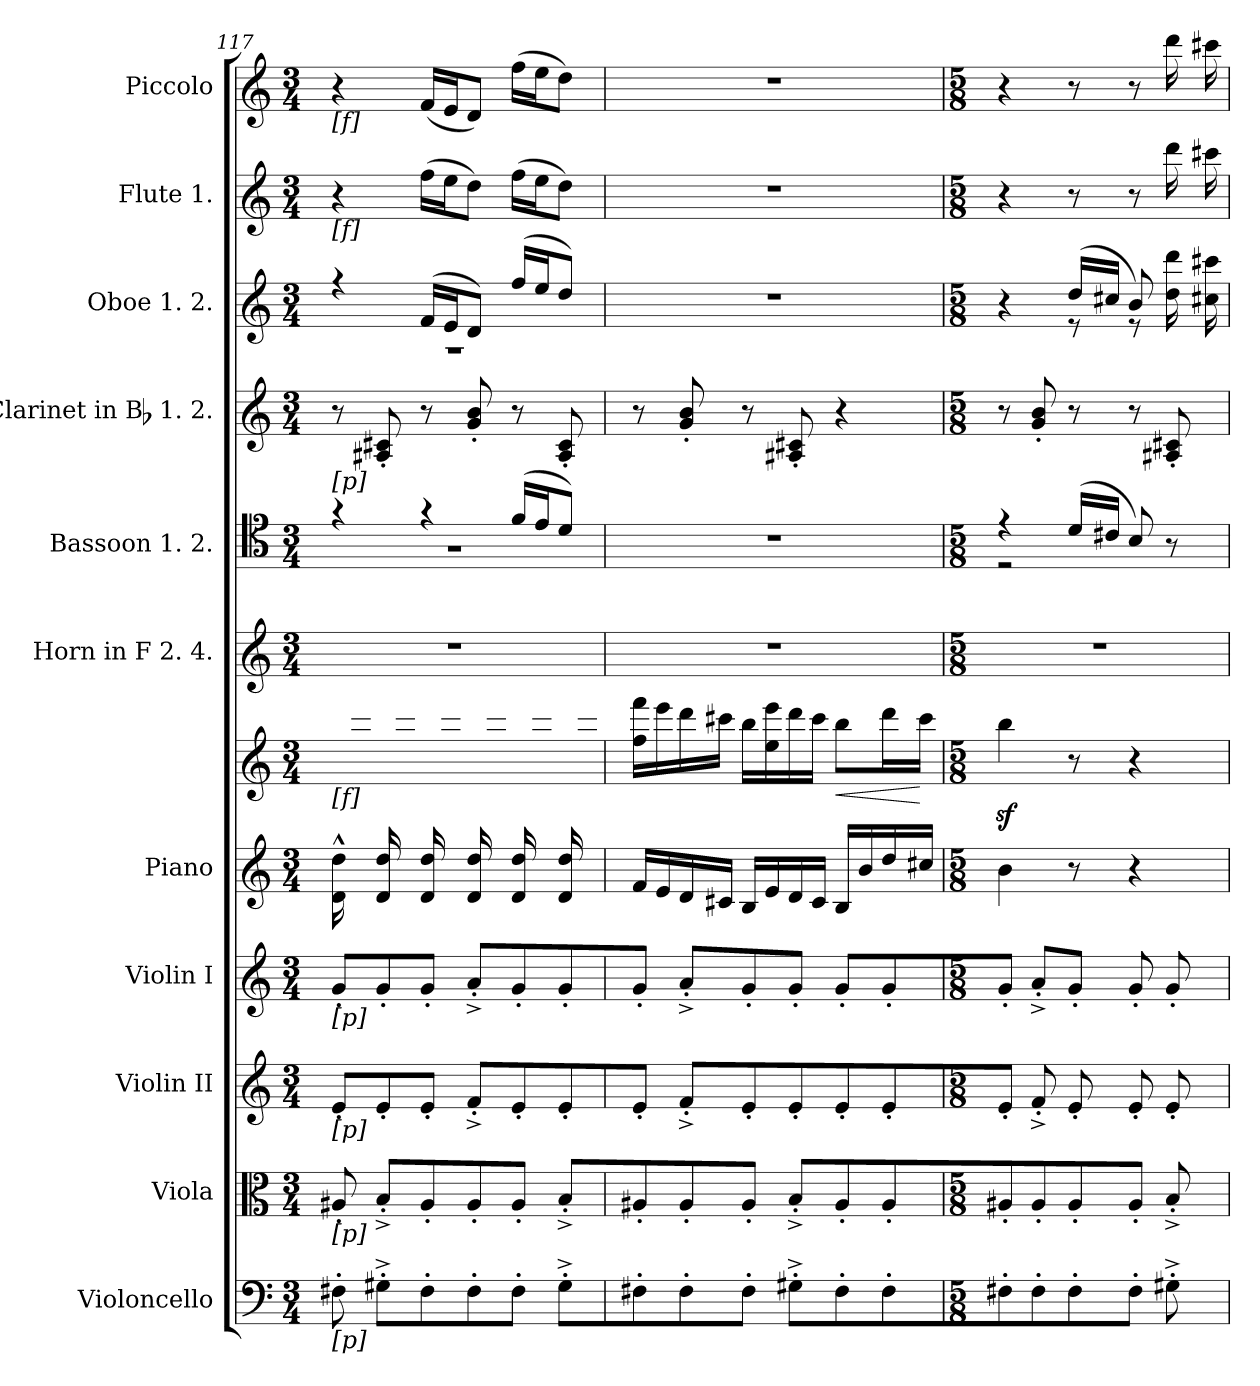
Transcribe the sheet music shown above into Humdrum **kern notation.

**kern	**kern	**kern	**kern	**kern	**kern	**dynam	**kern	**kern	**kern	**kern	**kern	**kern
*part11	*part10	*part9	*part8	*part7	*part7	*part7	*part6	*part5	*part4	*part3	*part2	*part1
*staff12	*staff11	*staff10	*staff9	*staff8	*staff7	*staff7/8	*staff6	*staff5	*staff4	*staff3	*staff2	*staff1
*I"Violoncello	*I"Viola	*I"Violin II	*I"Violin I	*I"Piano	*	*	*I"Horn in F 2. 4.	*I"Bassoon 1. 2.	*I"Clarinet in Bb 1. 2.	*I"Oboe 1. 2.	*I"Flute 1.	*I"Piccolo
*I'Vc.	*I'Vla.	*I'Vln. II	*I'Vln. I	*I'Pno.	*	*	*I'Hn.	*I'Bsn.	*I'Cl.	*I'Ob.	*I'Fl.	*I'Picc.
!!LO:PB:g=z
*clefF4	*clefC3	*clefG2	*clefG2	*clefG2	*clefG2	*	*clefG2	*clefC4	*clefG2	*clefG2	*clefG2	*clefG2
*	*	*	*	*	*	*	*ITrd4c7	*	*ITrd1c2	*	*	*ITrd-7c-12
*k[]	*k[]	*k[]	*k[]	*k[]	*k[]	*	*k[b-]	*k[]	*k[b-e-]	*k[]	*k[]	*k[]
*M3/4	*M3/4	*M3/4	*M3/4	*M3/4	*M3/4	*	*M3/4	*M3/4	*M3/4	*M3/4	*M3/4	*M3/4
*MM134	*MM134	*MM134	*MM134	*MM134	*MM134	*	*MM134	*MM134	*MM134	*MM134	*MM134	*MM134
=117	=117	=117	=117	=117	=117	=117	=117	=117	=117	=117	=117	=117
*	*	*	*	*^	*	*	*	*	*	*	*	*
!	!	!	!	!	!	!	!	!	!	!	!	!	!LO:TX:b:t=[f]
!	!	!	!	!	!	!	!	!	!	!	!	!LO:TX:b:t=[f]	!
!	!	!	!	!	!	!	!	!	!	!	!LO:TX:b:t=[f]	!	!
!	!	!	!	!	!	!	!	!	!	!LO:TX:b:t=[p]	!	!	!
!	!	!	!	!	!	!	!	!	!LO:TX:b:t=[f]	!	!	!	!
!	!	!	!	!	!	!LO:TX:b:t=[f]	!	!	!	!	!	!	!
!	!	!	!LO:TX:b:t=[p]	!	!	!	!	!	!	!	!	!	!
!	!	!LO:TX:b:t=[p]	!	!	!	!	!	!	!	!	!	!	!
!	!LO:TX:b:t=[p]	!	!	!	!	!	!	!	!	!	!	!	!
!LO:TX:b:t=[p]	!	!	!	!	!	!	!	!	!	!	!	!	!
!	!	!	!	!	!LO:N:vis=1	!	!	!LO:N:vis=1	!	!	!	!	!
*	*	*	*	*	*	*	*	*	*^	*	*^	*	*
8F#X'i\	8A#X'i/	8e'i/L	8g'i/L	16di\^^ 16ddi^^LL	2.ryy	16ryy	.	2.r	4r	2.r	8r	4r	2.r	4r	4r
.	.	.	.	16ryy	.	16ddi\ 16dddi	.	.	.	.	.	.	.	.	.
8G#X'^i\L	8B'^i/L	8e'i/	8g'i/	16di/ 16ddi	.	16ryy	.	.	.	.	8G#Xi/' 8Bni'	.	.	.	.
.	.	.	.	16ryy	.	16ddi\ 16dddiJJ	.	.	.	.	.	.	.	.	.
8F#'i\	8A#'i/	8e'i/J	8g'i/J	16di/ 16ddiLL	.	16ryy	.	.	4r	.	8r	(16fi/LL	.	(16ffi\LL	(16ffi/LL
.	.	.	.	16ryy	.	16ddi\ 16dddi	.	.	.	.	.	16ei/J	.	16eei\J	16eei/J
8F#'i\	8A#'i/	8f'^i/L	8a'^i/L	16di/ 16ddi	.	16ryy	.	.	.	.	8fi/' 8ai'	8di/J)	.	8ddi\J)	8ddi/J)
.	.	.	.	16ryy	.	16ddi\ 16dddiJJ	.	.	.	.	.	.	.	.	.
8F#'i\J	8A#'i/J	8e'i/	8g'i/	16di/ 16ddiLL	.	16ryy	.	.	(16fi/LL	.	8r	(16ffi/LL	.	(16ffi\LL	(16fffi\LL
.	.	.	.	16ryy	.	16ddi\ 16dddi	.	.	16ei/J	.	.	16eei/J	.	16eei\J	16eeei\J
8G#'^i\L	8B'^i/L	8e'i/	8g'i/	16di/ 16ddi	.	16ryy	.	.	8di/J)	.	8G#i/' 8Bi'	8ddi/J)	.	8ddi\J)	8dddi\J)
.	.	.	.	16ryy	.	16ddi\ 16dddiJJ	.	.	.	.	.	.	.	.	.
*	*	*	*	*v	*v	*	*	*	*v	*v	*	*v	*v	*	*
=118	=118	=118	=118	=118	=118	=118	=118	=118	=118	=118	=118	=118
!	!	!	!	!	!	!	!LO:N:vis=1	!LO:N:vis=1	!	!LO:N:vis=1	!LO:N:vis=1	!LO:N:vis=1
8F#X'i\	8A#X'i/	8e'i/J	8g'i/J	16fi/LL	16ffi\ 16fffiLL	.	2.r	2.r	8r	2.r	2.r	2.r
.	.	.	.	16ei/	16eeei\	.	.	.	.	.	.	.
8F#'i\	8A#'i/	8f'^i/L	8a'^i/L	16di/	16dddi\	.	.	.	8fi/' 8ai'	.	.	.
.	.	.	.	16c#Xi/JJ	16ccc#Xi\JJ	.	.	.	.	.	.	.
8F#'i\J	8A#'i/J	8e'i/	8g'i/	16Bi/LL	16bbi\LL	.	.	.	8r	.	.	.
.	.	.	.	16ei/	16eei\ 16eeei	.	.	.	.	.	.	.
8G#X'^i\L	8B'^i/L	8e'i/	8g'i/J	16di/	16dddi\	.	.	.	8G#Xi/' 8Bni'	.	.	.
.	.	.	.	16c#i/JJ	16ccc#i\JJ	.	.	.	.	.	.	.
!	!	!	!	!	!	!LO:HP:b	!	!	!	!	!	!
8F#'i\	8A#'i/	8e'i/	8g'i/L	16Bi/LL	8bbi\L	<	.	.	4r	.	.	.
.	.	.	.	16bi/	.	.	.	.	.	.	.	.
8F#'i\	8A#'i/	8e'i/	8g'i/	16ddi/	16dddi\L	.	.	.	.	.	.	.
.	.	.	.	16cc#Xi/JJ	16ccc#i\JJ	[	.	.	.	.	.	.
=119	=119	=119	=119	=119	=119	=119	=119	=119	=119	=119	=119	=119
*M5/8	*M5/8	*M5/8	*M5/8	*M5/8	*M5/8	*	*M5/8	*M5/8	*M5/8	*M5/8	*M5/8	*M5/8
!	!	!	!	!	!	!	!LO:N:vis=1	!	!	!	!	!
*	*	*	*	*	*	*	*	*^	*	*^	*	*
8F#X'i\	8A#X'i/	8e'i/J	8g'i/J	4bi\	4bbzi\	.	8%5r	4r	2r	8r	4r	4ryy	4r	4r
8F#'i\	8A#'i/	8f'^i/L	8a'^i/L	.	.	.	.	.	.	8fi/' 8ai'	.	.	.	.
8F#'i\	8A#'i/	8e'i/	8g'i/J	8r	8r	.	.	(16di/LL	.	8r	(16ddi/LL	8r	8r	8r
.	.	.	.	.	.	.	.	16c#Xi/JJ	.	.	16cc#Xi/JJ	.	.	.
8F#'i\J	8A#'i/J	8e'i/	8g'i/L	4r	4r	.	.	8Bi/)	.	8r	8bi/)	8r	8r	8r
8G#X'^i\L	8B'^i/L	8e'i/	8g'i/	.	.	.	.	8r	8ryy	8G#Xi/' 8Bni'	16ryy	16ddi\ 16dddiLL	16dddi\LL	16ddddi\LL
.	.	.	.	.	.	.	.	.	.	.	16ryy	16cc#Xi\ 16ccc#XiJ	16ccc#Xi\J	16cccc#Xi\J
*	*	*	*	*	*	*	*	*v	*v	*	*v	*v	*	*
=	=	=	=	=	=	=	=	=	=	=	=	=
*-	*-	*-	*-	*-	*-	*-	*-	*-	*-	*-	*-	*-
